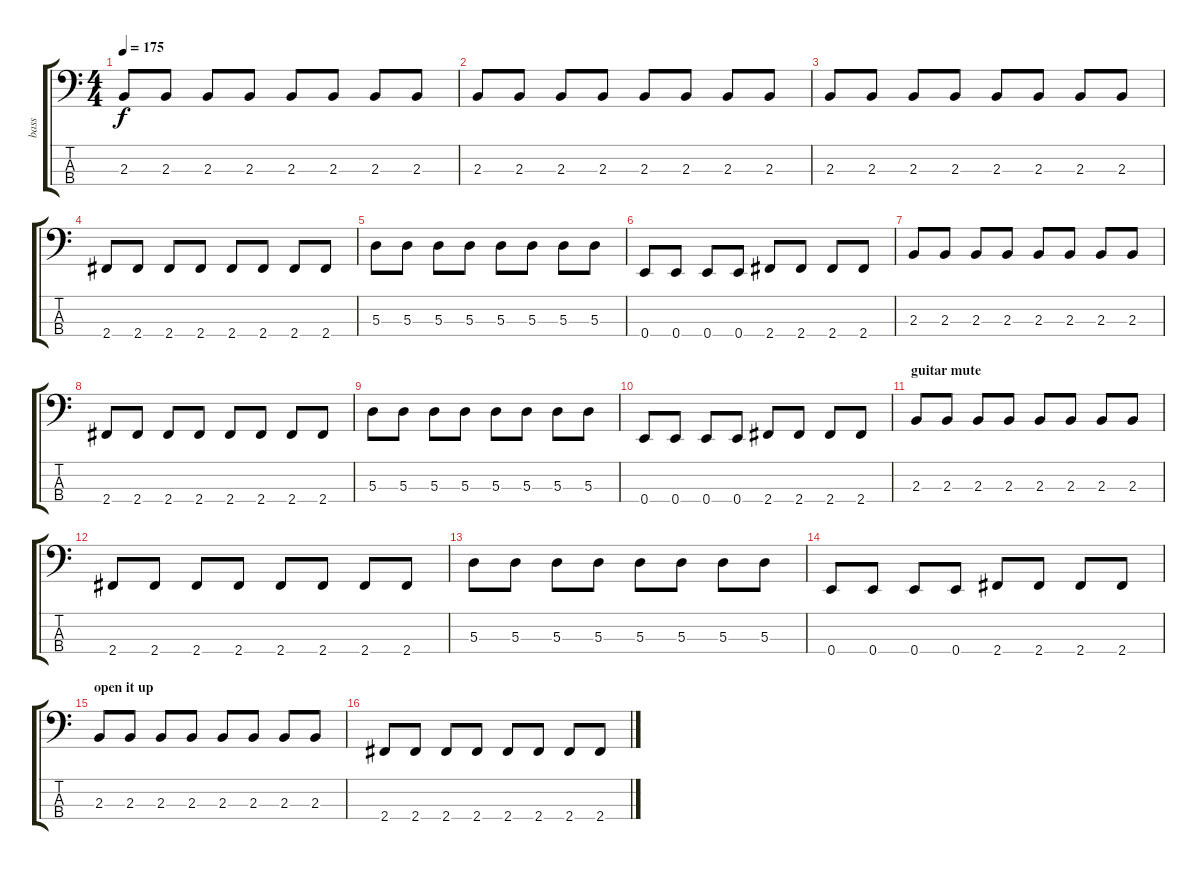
\track ("bass" "bass") {instrument electricbassfinger}
\staff {score tabs}
\tuning (G2 D2 A1 E1) {hide}
\ts (4 4)
\tempo 175
\clef f4
\ks c
2.3.8{dy f instrument electricbassfinger} 2.3.8 2.3.8 2.3.8 2.3.8 2.3.8 2.3.8 2.3.8 |
2.3.8 2.3.8 2.3.8 2.3.8 2.3.8 2.3.8 2.3.8 2.3.8 |
2.3.8 2.3.8 2.3.8 2.3.8 2.3.8 2.3.8 2.3.8 2.3.8 |
2.4.8 2.4.8 2.4.8 2.4.8 2.4.8 2.4.8 2.4.8 2.4.8 |
5.3.8 5.3.8 5.3.8 5.3.8 5.3.8 5.3.8 5.3.8 5.3.8 |
0.4.8 0.4.8 0.4.8 0.4.8 2.4.8 2.4.8 2.4.8 2.4.8 |
2.3.8 2.3.8 2.3.8 2.3.8 2.3.8 2.3.8 2.3.8 2.3.8 |
2.4.8 2.4.8 2.4.8 2.4.8 2.4.8 2.4.8 2.4.8 2.4.8 |
5.3.8 5.3.8 5.3.8 5.3.8 5.3.8 5.3.8 5.3.8 5.3.8 |
0.4.8 0.4.8 0.4.8 0.4.8 2.4.8 2.4.8 2.4.8 2.4.8 |
\section ("" "guitar mute")
2.3.8 2.3.8 2.3.8 2.3.8 2.3.8 2.3.8 2.3.8 2.3.8 |
2.4.8 2.4.8 2.4.8 2.4.8 2.4.8 2.4.8 2.4.8 2.4.8 |
5.3.8 5.3.8 5.3.8 5.3.8 5.3.8 5.3.8 5.3.8 5.3.8 |
0.4.8 0.4.8 0.4.8 0.4.8 2.4.8 2.4.8 2.4.8 2.4.8 |
\section ("" "open it up")
2.3.8 2.3.8 2.3.8 2.3.8 2.3.8 2.3.8 2.3.8 2.3.8 |
2.4.8 2.4.8 2.4.8 2.4.8 2.4.8 2.4.8 2.4.8 2.4.8
